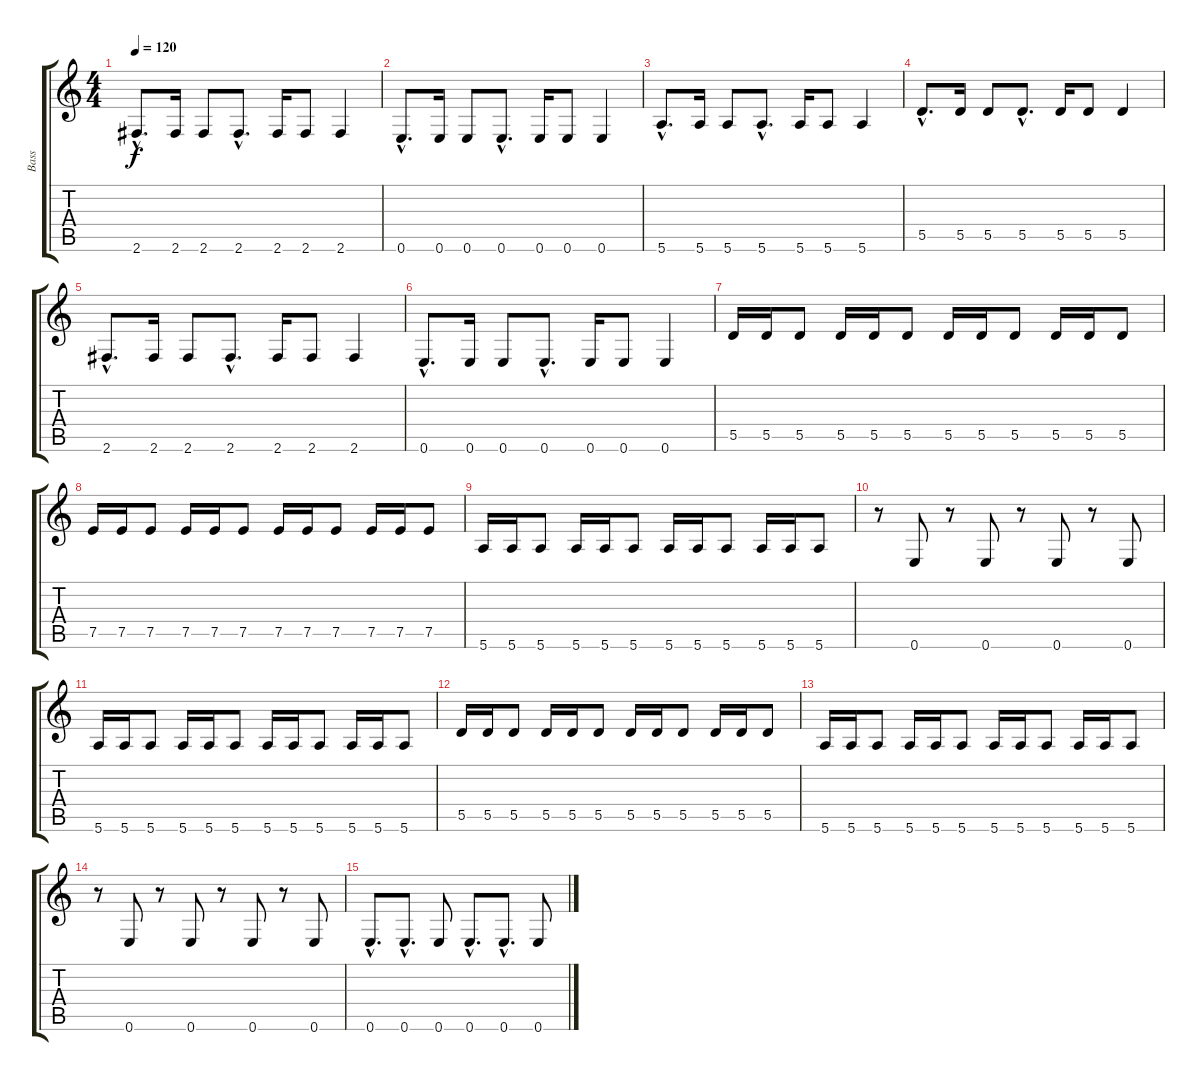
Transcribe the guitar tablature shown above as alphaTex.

\track ("Bass" "Bass") {instrument electricbasspick}
\staff {score tabs}
\tuning (E4 B3 G3 D3 A2 E2) {hide}
\ts (4 4)
\tempo 120
\clef g2
\ks c
2.6{hac}.8{d dy f} 2.6.16 2.6.8 2.6{hac}.8{d} 2.6.16 2.6.8 2.6.4 |
0.6{hac}.8{d} 0.6.16 0.6.8 0.6{hac}.8{d} 0.6.16 0.6.8 0.6.4 |
5.6{hac}.8{d} 5.6.16 5.6.8 5.6{hac}.8{d} 5.6.16 5.6.8 5.6.4 |
5.5{hac}.8{d} 5.5.16 5.5.8 5.5{hac}.8{d} 5.5.16 5.5.8 5.5.4 |
2.6{hac}.8{d} 2.6.16 2.6.8 2.6{hac}.8{d} 2.6.16 2.6.8 2.6.4 |
0.6{hac}.8{d} 0.6.16 0.6.8 0.6{hac}.8{d} 0.6.16 0.6.8 0.6.4 |
5.5.16 5.5.16 5.5.8 5.5.16 5.5.16 5.5.8 5.5.16 5.5.16 5.5.8 5.5.16 5.5.16 5.5.8 |
7.5.16 7.5.16 7.5.8 7.5.16 7.5.16 7.5.8 7.5.16 7.5.16 7.5.8 7.5.16 7.5.16 7.5.8 |
5.6.16 5.6.16 5.6.8 5.6.16 5.6.16 5.6.8 5.6.16 5.6.16 5.6.8 5.6.16 5.6.16 5.6.8 |
r.8 0.6.8 r.8 0.6.8 r.8 0.6.8 r.8 0.6.8 |
5.6.16 5.6.16 5.6.8 5.6.16 5.6.16 5.6.8 5.6.16 5.6.16 5.6.8 5.6.16 5.6.16 5.6.8 |
5.5.16 5.5.16 5.5.8 5.5.16 5.5.16 5.5.8 5.5.16 5.5.16 5.5.8 5.5.16 5.5.16 5.5.8 |
5.6.16 5.6.16 5.6.8 5.6.16 5.6.16 5.6.8 5.6.16 5.6.16 5.6.8 5.6.16 5.6.16 5.6.8 |
r.8 0.6.8 r.8 0.6.8 r.8 0.6.8 r.8 0.6.8 |
0.6{hac}.8{d} 0.6{hac}.8{d} 0.6.8 0.6{hac}.8{d} 0.6{hac}.8{d} 0.6.8
